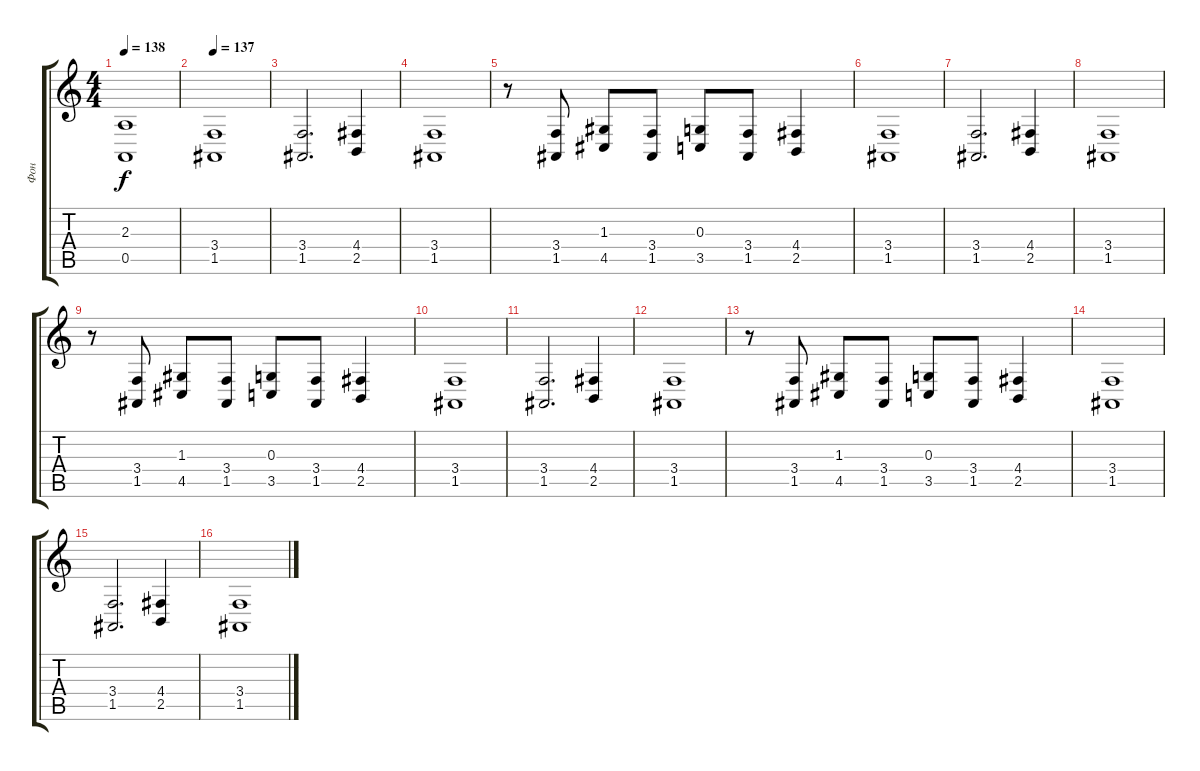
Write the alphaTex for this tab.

\track ("Фон" "Фон") {instrument pad2warm}
\staff {score tabs}
\tuning (E4 B3 G3 D3 A2 E2) {hide}
\ts (4 4)
\tempo 138
\clef g2
\ks c
(2.3 0.5).1{dy f} |
\tempo 137
(3.4 1.5).1 |
(3.4 1.5).2{d} (4.4 2.5).4 |
(3.4 1.5).1 |
r.8 (3.4 1.5).8 (1.3 4.5).8 (3.4 1.5).8 (0.3 3.5).8 (3.4 1.5).8 (4.4 2.5).4 |
(3.4 1.5).1 |
(3.4 1.5).2{d} (4.4 2.5).4 |
(3.4 1.5).1 |
r.8 (3.4 1.5).8 (1.3 4.5).8 (3.4 1.5).8 (0.3 3.5).8 (3.4 1.5).8 (4.4 2.5).4 |
(3.4 1.5).1 |
(3.4 1.5).2{d} (4.4 2.5).4 |
(3.4 1.5).1 |
r.8 (3.4 1.5).8 (1.3 4.5).8 (3.4 1.5).8 (0.3 3.5).8 (3.4 1.5).8 (4.4 2.5).4 |
(3.4 1.5).1 |
(3.4 1.5).2{d} (4.4 2.5).4 |
(3.4 1.5).1
